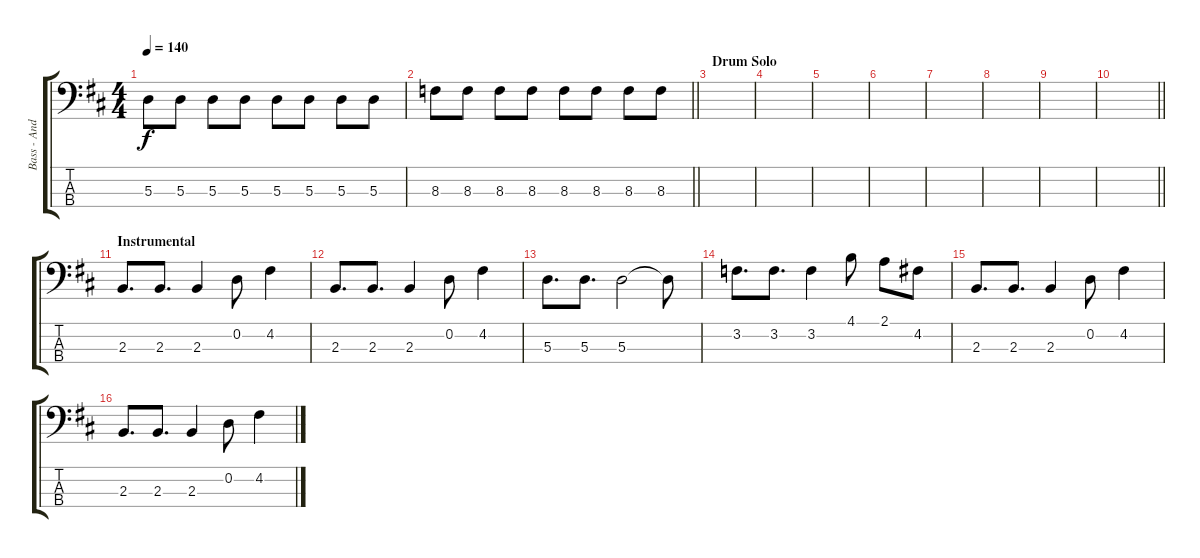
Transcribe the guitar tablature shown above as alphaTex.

\track ("Bass - Andy Nicholson" "Bass - And") {instrument electricbassfinger}
\staff {score tabs}
\tuning (G2 D2 A1 E1) {hide}
\ts (4 4)
\tempo 140
\clef f4
\ks d
5.3.8{dy f} 5.3.8 5.3.8 5.3.8 5.3.8 5.3.8 5.3.8 5.3.8 |
\barLineRight lightlight
8.3.8 8.3.8 8.3.8 8.3.8 8.3.8 8.3.8 8.3.8 8.3.8 |
\section ("" "Drum Solo")
|
|
|
|
|
|
|
\barLineRight lightlight
|
\section ("" "Instrumental")
2.3.8{d} 2.3.8{d} 2.3.4 0.2.8 4.2.4 |
2.3.8{d} 2.3.8{d} 2.3.4 0.2.8 4.2.4 |
5.3.8{d} 5.3.8{d} 5.3.2 5.3{t}.8 |
3.2.8{d} 3.2.8{d} 3.2.4 4.1.8 2.1.8 4.2.8 |
2.3.8{d} 2.3.8{d} 2.3.4 0.2.8 4.2.4 |
2.3.8{d} 2.3.8{d} 2.3.4 0.2.8 4.2.4
